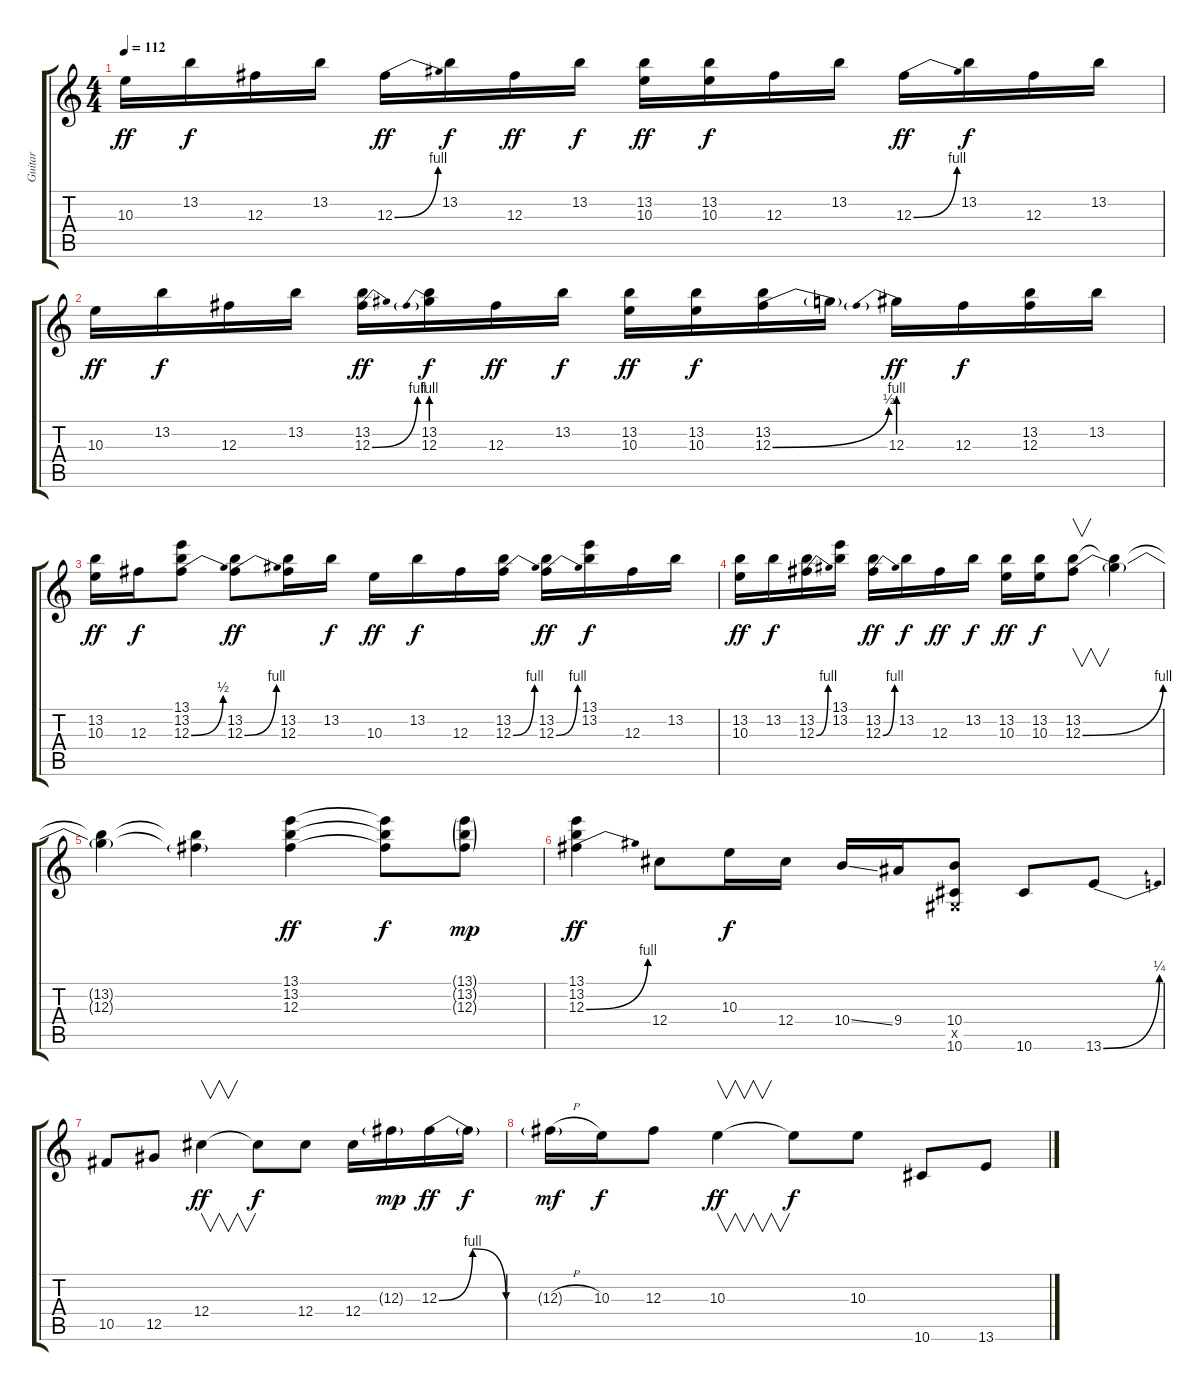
\track ("Guitar" "Guitar") {instrument overdrivenguitar}
\staff {score tabs}
\tuning (Eb4 Bb3 Gb3 Db3 Ab2 Eb2) {hide}
\ts (4 4)
\tempo 112
\clef g2
\ks c
10.3.16{dy ff} 13.2.16{dy f} 12.3.16 13.2.16 12.3{be (bend 0 0 60 4)}.16{dy ff} 13.2.16{dy f} 12.3.16{dy ff} 13.2.16{dy f} (13.2 10.3).16{dy ff} (13.2 10.3).16{dy f} 12.3.16 13.2.16 12.3{be (bend 0 0 60 4)}.16{dy ff} 13.2.16{dy f} 12.3.16 13.2.16 |
10.3.16{dy ff} 13.2.16{dy f} 12.3.16 13.2.16 (13.2 12.3{be (bend 0 0 60 4)}).16{dy ff} (13.2 12.3{be (prebend 0 4 60 4)}).16{dy f} 12.3.16{dy ff} 13.2.16{dy f} (13.2 10.3).16{dy ff} (13.2 10.3).16{dy f} (13.2 12.3{be (bend 0 0 60 2)}).16 12.3{t}.16 12.3{be (prebend 0 4 60 4)}.16{dy ff} 12.3.16{dy f} (13.2 12.3).16 13.2.16 |
(13.2 10.3).16{dy ff} 12.3.16{dy f} (13.1 13.2 12.3{be (bend 0 0 60 2)}).8 (13.2 12.3{be (bend 0 0 60 4)}).8{dy ff} (13.2 12.3).16 13.2.16{dy f} 10.3.16{dy ff} 13.2.16{dy f} 12.3.16 (13.2 12.3{be (bend 0 0 60 4)}).16 (13.2 12.3{be (bend 0 0 60 4)}).16{dy ff} (13.1 13.2).16{dy f} 12.3.16 13.2.16 |
(13.2 10.3).16{dy ff} 13.2.16{dy f} (13.2 12.3{be (bend 0 0 60 4)}).16 (13.1 13.2).16 (13.2 12.3{be (bend 0 0 60 4)}).16{dy ff} 13.2.16{dy f} 12.3.16{dy ff} 13.2.16{dy f} (13.2 10.3).16{dy ff} (13.2 10.3).16{dy f} (13.2 12.3{be (bend 0 0 60 4)}).8{v} (13.2{t} 12.3{t}).4 |
(13.2{t} 12.3{t}).4 (13.2{t} 12.3{t}).4 (13.1 13.2 12.3).4{dy ff} (13.1{t} 13.2{t} 12.3{t}).8{dy f} (13.1{g} 13.2{g} 12.3{g}).8{dy mp} |
(13.1 13.2 12.3{be (bend 0 0 60 4)}).4{dy ff} 12.4.8 10.3.16{dy f} 12.4.16 10.4{ss}.16 9.4.16 (10.4 0.5{x} 10.6).8 10.6.8 13.6{be (bend 0 0 60 1)}.8 |
10.5.8 12.5.8 12.4.4{v dy ff} 12.4{t}.8{dy f} 12.4.8 12.4.16 12.3{g}.16{dy mp} 12.3{be (bendrelease 0 0 15 4 30 4 60 0)}.16{dy ff} 12.3{t}.16{dy f} |
12.3{h g}.16{dy mf} 10.3.16{dy f} 12.3.8 10.3.4{v dy ff} 10.3{t}.8{dy f} 10.3.8 10.6.8 13.6.8
